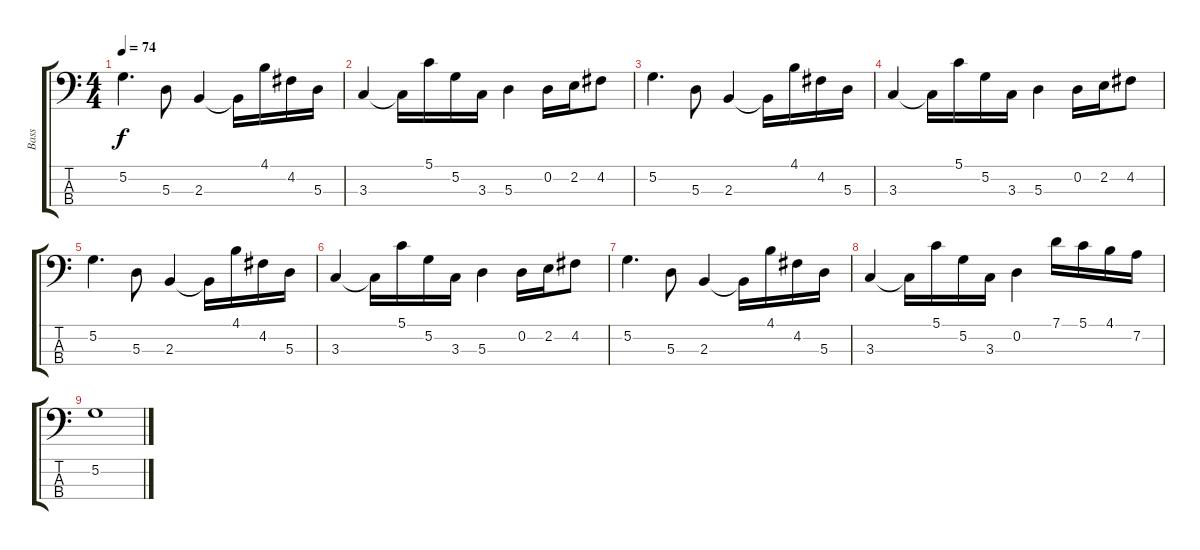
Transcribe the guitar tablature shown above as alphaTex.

\track ("Bass" "Bass") {instrument acousticbass}
\staff {score tabs}
\tuning (G2 D2 A1 E1) {hide}
\ts (4 4)
\tempo 74
\clef f4
\ks c
5.2.4{d dy f} 5.3.8 2.3.4 2.3{t}.16 4.1.16 4.2.16 5.3.16 |
3.3.4 3.3{t}.16 5.1.16 5.2.16 3.3.16 5.3.4 0.2.16 2.2.16 4.2.8 |
5.2.4{d} 5.3.8 2.3.4 2.3{t}.16 4.1.16 4.2.16 5.3.16 |
3.3.4 3.3{t}.16 5.1.16 5.2.16 3.3.16 5.3.4 0.2.16 2.2.16 4.2.8 |
5.2.4{d} 5.3.8 2.3.4 2.3{t}.16 4.1.16 4.2.16 5.3.16 |
3.3.4 3.3{t}.16 5.1.16 5.2.16 3.3.16 5.3.4 0.2.16 2.2.16 4.2.8 |
5.2.4{d} 5.3.8 2.3.4 2.3{t}.16 4.1.16 4.2.16 5.3.16 |
3.3.4 3.3{t}.16 5.1.16 5.2.16 3.3.16 0.2.4 7.1.16 5.1.16 4.1.16 7.2.16 |
5.2.1
